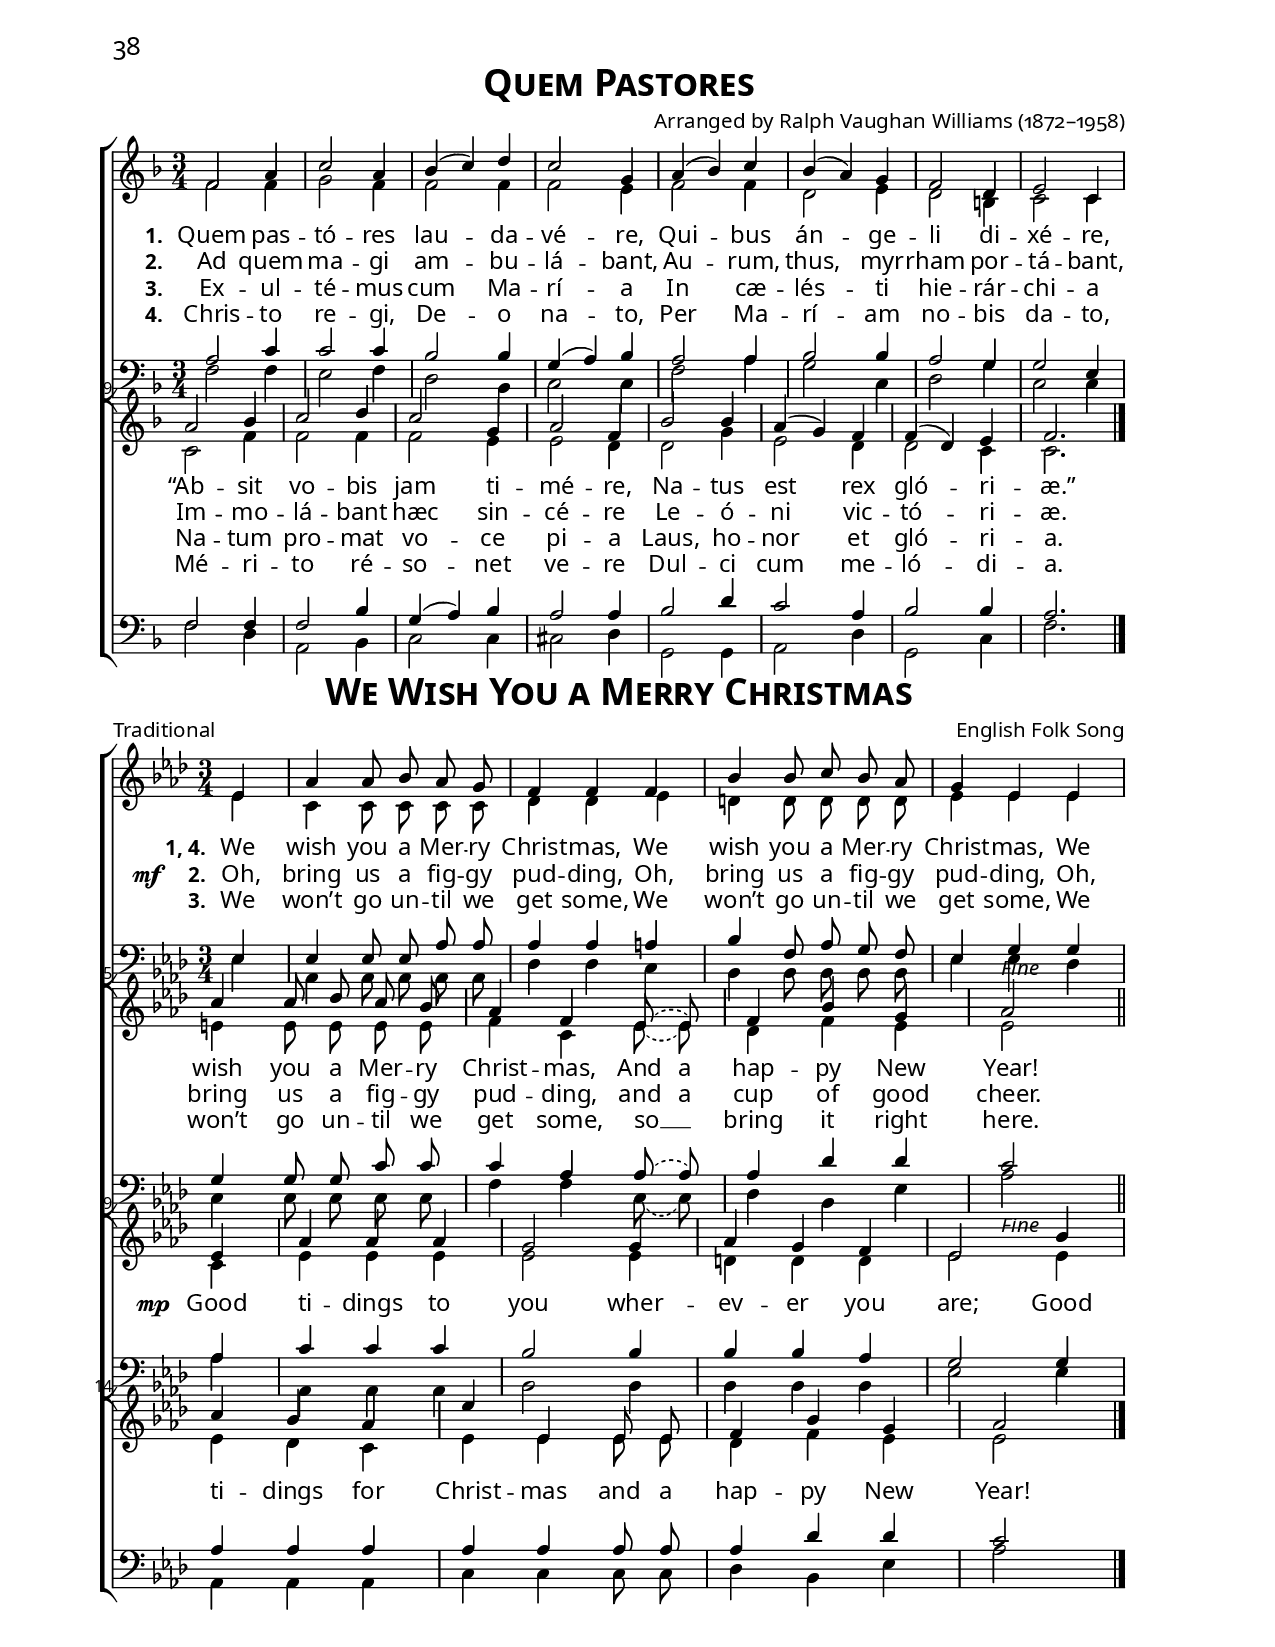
\version "2.14.2"
\include "util.ly"
\header {
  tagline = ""
}
\paper {
  print-all-headers = ##t
  paper-height = 11\in
  paper-width = 8.5\in
  indent = 0\in
  %system-system-spacing = #'((basic-distance . 10) (padding . 0))
  %system-system-spacing =
  %  #'((basic-distance . 0)
  %     (minimum-distance . 0)
  %     (padding . -0.35)
  %     (stretchability . 100))
  score-markup-spacing =
    #'((basic-distance . 0)
       (minimum-distance . 0)
       (padding . 0)
       (stretchability . 80))
  system-system-spacing =
    #'((basic-distance . 0)
       (minimum-distance . 0)
       (padding . -10)
       (stretchability . 100))
  markup-system-spacing =
    #'((basic-distance . 0)
       (minimum-distance . 0)
       (padding . 0)
       (stretchability . 0))
  last-bottom-spacing =
    #'((basic-distance . 0)
       (minimum-distance . 0)
       (padding . 0)
       (stretchability . 0))
  ragged-last-bottom = ##f
  ragged-bottom = ##f
  two-sided = ##t
  inner-margin = 1\in
  outer-margin = 0.75\in
  top-margin = 0.26\in
  bottom-margin = 0.25\in
  first-page-number = #038
  print-first-page-number = ##t
  headerLine = ""
  oddHeaderMarkup = \markup\fill-line{
     \override #'(font-name . "Garamond Premier Pro")\abs-fontsize #12.5
     \combine 
        \fill-line{"" \on-the-fly #print-page-number-check-first
        \oldStylePageNum""
        }
        \fill-line{\headerLine}
  }
  evenHeaderMarkup = \markup {
     \override #'(font-name . "Garamond Premier Pro")\abs-fontsize #12.5
     \combine
        \on-the-fly #print-page-number-check-first
        \oldStylePageNum""
        \fill-line{\headerLine}
  }
}
#(set-global-staff-size 18) \paper{ #(define fonts (make-pango-font-tree "Garamond Premier Pro" "Garamond Premier Pro" "Garamond Premier Pro" (/ 18 20))) }

global = {
  \key f \major
  \time 3/4
  \autoBeamOff
  \override DynamicLineSpanner #'staff-padding = #0.0
  \override DynamicLineSpanner #'Y-extent = #'(-1 . 1)
}

sopMusic = \relative c' {
  f2 a4 |
  c2 a4 |
  bes( c) d |
  c2 g4 |
  a( bes) c |
  
  bes( a) g |
  f2 d4 |
  e2 c4 |
  a'2 bes4 |
  c2 d4 |
  
  c2 g4 |
  a2 f4 |
  bes2 bes4 |
  a( g) f |
  f( d) e |
  f2. \bar "|."
}
sopWords = \lyricmode {
  
}

altoMusic = \relative c' {
  f2 f4 |
  g2 f4 |
  f2 f4 |
  f2 e4 |
  f2 f4 |
  
  d2 e4 |
  d2 b4 |
  c2 c4 |
  c2 f4 |
  f2 f4 |
  
  f2 e4 |
  e2 d4 |
  d2 g4 |
  e2 d4 |
  d2 c4 |
  c2. \bar "|."
}
altoWords = \lyricmode {
  \dropLyricsIX
  \set stanza = #"1. "
  Quem pas -- tó -- res lau -- da -- vé -- re,
  Qui -- bus án -- ge -- li di -- xé -- re,
  “Ab -- sit vo -- bis jam ti -- mé -- re,
  Na -- tus est rex gló -- ri -- æ.”
}
altoWordsII = \lyricmode {
  \dropLyricsIX
%\markup\italic
  \set stanza = #"2. "
  Ad quem ma -- gi am -- bu -- lá -- bant,
  Au -- rum, thus, myr -- rham por -- tá -- bant,
  Im -- mo -- lá -- bant hæc sin -- cé -- re
  Le -- ó -- ni vic -- tó -- ri -- æ.
}
altoWordsIII = \lyricmode {
  \dropLyricsIX
  \set stanza = #"3. "
  Ex -- ul -- té -- mus cum Ma -- rí -- a
  In cæ -- lés -- ti hie -- rár -- chi -- a
  Na -- tum pro -- mat vo -- ce pi -- a
  Laus, ho -- nor et gló -- ri -- a.
}
altoWordsIV = \lyricmode {
  \dropLyricsIX
  \set stanza = #"4. "
  Chris -- to re -- gi, De -- o na -- to,
  Per Ma -- rí -- am no -- bis da -- to,
  Mé -- ri -- to ré -- so -- net ve -- re
  Dul -- ci cum me -- ló -- di -- a.
}
altoWordsV = \lyricmode {
  \set stanza = #"5. "
  \set ignoreMelismata = ##t
}
altoWordsVI = \lyricmode {
  \set stanza = #"6. "
  \set ignoreMelismata = ##t
}
tenorMusic = \relative c' {
  a2 c4 |
  c2 c4 |
  bes2 bes4 |
  g( a) bes |
  a2 a4 |
  
  bes2 bes4 |
  a2 g4 |
  g2 e4 |
  f2 f4 |
  f2 bes4 |
  
  g( a) bes |
  a2 a4 |
  bes2 d4 |
  c2 a4 |
  bes2 bes4 |
  a2. \bar "|."
}
tenorWords = \lyricmode {

}

bassMusic = \relative c {
  f2 f4 |
  e2 f4 |
  d2 bes4 |
  c2 c4 |
  f2 a4 |
  
  g2 c,4 |
  d2 g4 |
  c,2 c4 |
  f2 d4 |
  a2 bes4 |
  
  c2 c4 |
  cis2 d4 |
  g,2 g4 |
  a2 d4 |
  g,2 c4 |
  f2. \bar "|."
}
bassWords = \lyricmode {

}

pianoRH = \relative c' {
  
}
pianoLH = \relative c' {
  
}

\score {
  <<
   \new ChoirStaff <<
    \new Staff = women <<
      \new Voice = "sopranos" { \voiceOne << \global \sopMusic >> }
      \new Voice = "altos" { \voiceTwo << \global \altoMusic >> }
    >>
    \new Lyrics \with { alignAboveContext = #"women" \override VerticalAxisGroup #'nonstaff-relatedstaff-spacing = #'((basic-distance . 1))} \lyricsto "sopranos" \sopWords
    \new Lyrics = "altosVI"  \with { alignBelowContext = #"women" } \lyricsto "altos" \altoWordsVI
    \new Lyrics = "altosV"  \with { alignBelowContext = #"women" } \lyricsto "altos" \altoWordsV
    \new Lyrics = "altosIV"  \with { alignBelowContext = #"women" } \lyricsto "altos" \altoWordsIV
    \new Lyrics = "altosIII"  \with { alignBelowContext = #"women" } \lyricsto "altos" \altoWordsIII
    \new Lyrics = "altosII"  \with { alignBelowContext = #"women" } \lyricsto "altos" \altoWordsII
    \new Lyrics = "altos"  \with { alignBelowContext = #"women" \override VerticalAxisGroup #'nonstaff-relatedstaff-spacing = #'((padding . -0.5)) } \lyricsto "altos" \altoWords
   \new Staff = men <<
      \clef bass
      \new Voice = "tenors" { \voiceOne << \global \tenorMusic >> }
      \new Voice = "basses" { \voiceTwo << \global \bassMusic >> }
    >>
    \new Lyrics \with { alignAboveContext = #"men" \override VerticalAxisGroup #'nonstaff-relatedstaff-spacing = #'((basic-distance . 1)) } \lyricsto "tenors" \tenorWords
    \new Lyrics \with { alignBelowContext = #"men" \override VerticalAxisGroup #'nonstaff-relatedstaff-spacing = #'((basic-distance . 1)) } \lyricsto "basses" \bassWords
  >>
%    \new PianoStaff << \new Staff { \new Voice { \pianoRH } } \new Staff { \clef "bass" \pianoLH } >>
  >>
  \layout {
  \context {
    \Lyrics
    \override LyricText #'font-size = #1.3
  }
    \context {
      \Score
      %\override SpacingSpanner #'base-shortest-duration = #(ly:make-moment 1 8)
      %\override SpacingSpanner #'common-shortest-duration = #(ly:make-moment 1 4)
    }
    \context {
      % Remove all empty staves
      % \Staff \RemoveEmptyStaves \override VerticalAxisGroup #'remove-first = ##t
    }
    \context {
      \Lyrics
      \override LyricText #'X-offset = #center-on-word
    }
  }
  \header {
    title = \markup{\override #'(font-name . "Garamond Premier Pro Semibold"){ \abs-fontsize #18 \smallCapsOldStyle"Quem Pastores"}}
%    poet = \markup\oldStyleNum"Anonymous, 14th Century"
%    composer = \markup\oldStyleNum"14th Century German"
    composer = \markup\oldStyleNum"Arranged by Ralph Vaughan Williams (1872–1958)"
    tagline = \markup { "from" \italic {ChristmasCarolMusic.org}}
  }
}







global = {
  \key aes \major
  \time 3/4
  \autoBeamOff
  \override DynamicLineSpanner #'staff-padding = #0.0
  \override DynamicLineSpanner #'Y-extent = #'(-0.5 . 0.5)
}

sopMusic = \relative c' {
  \partial 4 ees4 |
  aes4 aes8\noBeam bes aes\noBeam g |
  f4 f f |
  bes bes8\noBeam c bes\noBeam aes |
  g4 ees ees |
  
  c' c8\noBeam des c\noBeam bes |
  \slurDashed aes4 f ees8\noBeam( ees) |
  f4 bes g |
  \partial 2 aes2^\markup\italic"Fine" \bar "||" \break
  \partial 4 ees4 |
  aes aes aes |
  
  g2 g4 |
  aes g f |
  ees2 bes'4 |
  c bes aes |
  ees' ees, ees8\noBeam ees |
  f4 bes g |
  aes2 \bar "|."
}
sopWords = \lyricmode {
  
}

altoMusic = \relative c' {
  ees4 |
  c c8\noBeam c c\noBeam c |
  des4 des ees |
  d d8\noBeam d d\noBeam d |
  ees4 ees ees |
  
  e e8\noBeam e e\noBeam e |
  \slurDashed f4 c ees8\noBeam( ees) |
  des4 f ees |
  ees2 \bar "||"
  c4 |
  ees4 ees ees |
  
  ees2 ees4 |
  d4 d d |
  ees2 ees4 |
  ees des c |
  ees ees ees8\noBeam ees |
  des4 f ees |
  ees2 \bar "|."
}
altoWords = \lyricmode {
  \dropLyricsV
  \set stanza = #"1, 4. "
  \set ignoreMelismata = ##t
  We wish you a Mer -- ry Christ -- mas,
  We wish you a Mer -- ry Christ -- mas,
  We wish you a Mer -- ry Christ -- mas,
  And a hap -- py New Year!
}
altoWordsII = {
  \dropLyricsV
  \set stanza = \markup{\dynamic"mf   " "2. "}
  \lyricmode {
  %\markup\italic
    \set ignoreMelismata = ##t
    Oh, bring us a fig -- gy pud -- ding,
    Oh, bring us a fig -- gy pud -- ding,
    Oh, bring us a fig -- gy pud -- ding,
    and a cup of good cheer.
  }
  \set stanza = \markup\dynamic"mp "
  \lyricmode{
    Good ti -- dings to you wher -- ev -- er you are;
    Good ti -- dings for Christ -- mas and a hap -- py New Year!
  }
}
altoWordsIII = \lyricmode {
  \dropLyricsV
  \set stanza = #"3. "
  \set ignoreMelismata = ##t
  We won’t go un -- til we get some,
  We won’t go un -- til we get some,
  We won’t go un -- til we get some,
  so __ _ bring it right here.
}
altoWordsIV = \lyricmode {
  \set stanza = #"4. "
}
altoWordsV = \lyricmode {
  \set stanza = #"5. "
}
altoWordsVI = \lyricmode {
  \set stanza = #"6. "
}
tenorMusic = \relative c {
  ees4 |
  ees4 ees8\noBeam ees aes\noBeam aes |
  aes4 aes a |
  bes f8\noBeam aes g\noBeam f |
  ees4 g g |
  
  g g8\noBeam g c\noBeam c |
  \slurDashed c4 aes aes8\noBeam( aes) |
  aes4 des des |
  c2_\markup\italic"Fine" \bar "||"
  aes4 |
  c c c |
  
  bes2 bes4 |
  bes bes aes |
  g2 g4 |
  aes aes aes |
  aes aes aes8\noBeam aes |
  aes4 des des |
  c2 \bar "|."
}
tenorWords = \lyricmode {

}

bassMusic = \relative c {
  ees4 |
  aes, aes8\noBeam aes aes\noBeam aes |
  des4 des c |
  bes bes8\noBeam bes bes\noBeam bes |
  ees4 ees des |
  
  c c8\noBeam c c\noBeam c |
  \slurDashed f4 f c8\noBeam( c) |
  des4 bes ees |
  aes2 \bar "||"
  aes4 |
  aes, aes aes |
  
  bes2 bes4 |
  bes bes bes |
  ees2 ees4 |
  aes, aes aes |
  c c c8\noBeam c |
  des4 bes ees |
  aes2 \bar "|."
}
bassWords = \lyricmode {

}

pianoRH = \relative c' {
  
}
pianoLH = \relative c' {
  
}

\score {
  <<
   \new ChoirStaff <<
%    \new Lyrics = sopranos \with { \override VerticalAxisGroup #'nonstaff-relatedstaff-spacing = #'((basic-distance . 1)) }
    \new Staff = women <<
      \new Voice = "sopranos" { \voiceOne << \global \sopMusic >> }
      \new Voice = "altos" { \voiceTwo << \global \altoMusic >> }
    >>
    \new Lyrics \with { alignAboveContext = #"women" \override VerticalAxisGroup #'nonstaff-relatedstaff-spacing = #'((basic-distance . 1))} \lyricsto "sopranos" \sopWords
    \new Lyrics = "altosVI"  \with { alignBelowContext = #"women" } \lyricsto "sopranos" \altoWordsVI
    \new Lyrics = "altosV"  \with { alignBelowContext = #"women" } \lyricsto "sopranos" \altoWordsV
    \new Lyrics = "altosIV"  \with { alignBelowContext = #"women" } \lyricsto "sopranos" \altoWordsIV
    \new Lyrics = "altosIII"  \with { alignBelowContext = #"women" } \lyricsto "sopranos" \altoWordsIII
    \new Lyrics = "altosII"  \with { alignBelowContext = #"women" } \lyricsto "sopranos" \altoWordsII
    \new Lyrics = "altos"  \with { alignBelowContext = #"women" \override VerticalAxisGroup #'nonstaff-relatedstaff-spacing = #'((basic-distance . 1))} \lyricsto "sopranos" \altoWords
   \new Staff = men <<
      \clef bass
      \new Voice = "tenors" { \voiceOne << \global \tenorMusic >> }
      \new Voice = "basses" { \voiceTwo << \global \bassMusic >> }
    >>
    \new Lyrics \with { alignAboveContext = #"men" \override VerticalAxisGroup #'nonstaff-relatedstaff-spacing = #'((basic-distance . 1)) } \lyricsto "tenors" \tenorWords
    \new Lyrics \with { alignBelowContext = #"men" \override VerticalAxisGroup #'nonstaff-relatedstaff-spacing = #'((basic-distance . 1)) } \lyricsto "basses" \bassWords
  >>
%    \new PianoStaff << \new Staff { \new Voice { \pianoRH } } \new Staff { \clef "bass" \pianoLH } >>
  >>
  \layout {
  \context {
    \Lyrics
    \override LyricText #'font-size = #1.3
  }
    \context {
      \Score
      %\override SpacingSpanner #'base-shortest-duration = #(ly:make-moment 1 8)
      %\override SpacingSpanner #'common-shortest-duration = #(ly:make-moment 1 4)
    }
    \context {
      % Remove all empty staves
      % \Staff \RemoveEmptyStaves \override VerticalAxisGroup #'remove-first = ##t
    }
    \context {
      \Lyrics
      \override LyricText #'X-offset = #center-on-word
    }
  }
  \header {
    title = \markup{\override #'(font-name . "Garamond Premier Pro Semibold"){ \abs-fontsize #18 \smallCapsOldStyle"We Wish You a Merry Christmas"}}
    poet = \markup\oldStyleNum"Traditional"
    composer = \markup\oldStyleNum"English Folk Song"
  }
}
